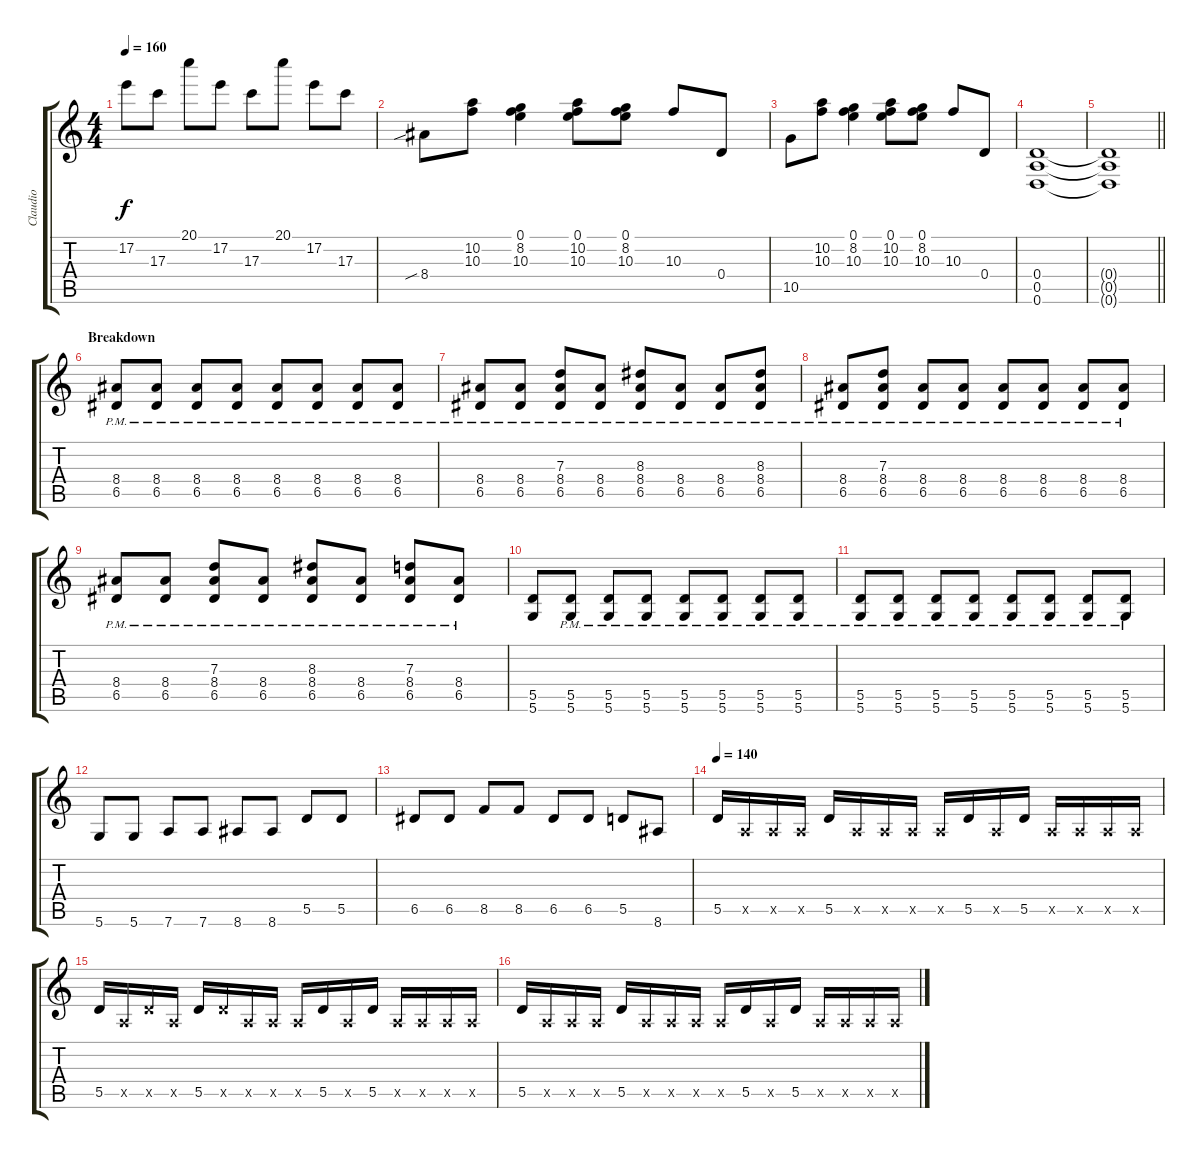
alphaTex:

\track ("Claudio" "Claudio") {instrument overdrivenguitar}
\staff {score tabs}
\tuning (E4 B3 G3 D3 A2 D2) {hide}
\ts (4 4)
\tempo 160
\clef g2
\ks c
17.2.8{dy f} 17.3.8 20.1.8 17.2.8 17.3.8 20.1.8 17.2.8 17.3.8 |
8.4{sib}.8 (10.2 10.3).8 (0.1 8.2 10.3).4 (0.1 10.2 10.3).8 (0.1 8.2 10.3).8 10.3.8 0.4.8 |
10.5.8 (10.2 10.3).8 (0.1 8.2 10.3).4 (0.1 10.2 10.3).8 (0.1 8.2 10.3).8 10.3.8 0.4.8 |
(0.4 0.5 0.6).1 |
\barLineRight lightlight
(0.4{t} 0.5{t} 0.6{t}).1 |
\section ("" "Breakdown")
(8.4{pm} 6.5{pm}).8{instrument overdrivenguitar} (8.4{pm} 6.5{pm}).8 (8.4{pm} 6.5{pm}).8 (8.4{pm} 6.5{pm}).8 (8.4{pm} 6.5{pm}).8 (8.4{pm} 6.5{pm}).8 (8.4{pm} 6.5{pm}).8 (8.4{pm} 6.5{pm}).8 |
(8.4{pm} 6.5{pm}).8 (8.4{pm} 6.5{pm}).8 (7.3 8.4{pm} 6.5{pm}).8 (8.4{pm} 6.5{pm}).8 (8.3 8.4{pm} 6.5{pm}).8 (8.4{pm} 6.5{pm}).8 (8.4{pm} 6.5{pm}).8 (8.3 8.4{pm} 6.5{pm}).8 |
(8.4{pm} 6.5{pm}).8 (7.3 8.4{pm} 6.5{pm}).8 (8.4{pm} 6.5{pm}).8 (8.4{pm} 6.5{pm}).8 (8.4{pm} 6.5{pm}).8 (8.4{pm} 6.5{pm}).8 (8.4{pm} 6.5{pm}).8 (8.4{pm} 6.5{pm}).8 |
(8.4{pm} 6.5{pm}).8 (8.4{pm} 6.5{pm}).8 (7.3 8.4{pm} 6.5{pm}).8 (8.4{pm} 6.5{pm}).8 (8.3 8.4{pm} 6.5{pm}).8 (8.4{pm} 6.5{pm}).8 (7.3 8.4{pm} 6.5{pm}).8 (8.4{pm} 6.5{pm}).8 |
(5.5 5.6).8 (5.5{pm} 5.6{pm}).8 (5.5{pm} 5.6{pm}).8 (5.5{pm} 5.6{pm}).8 (5.5{pm} 5.6{pm}).8 (5.5{pm} 5.6{pm}).8 (5.5{pm} 5.6{pm}).8 (5.5{pm} 5.6{pm}).8 |
(5.5{pm} 5.6{pm}).8 (5.5{pm} 5.6{pm}).8 (5.5{pm} 5.6{pm}).8 (5.5{pm} 5.6{pm}).8 (5.5{pm} 5.6{pm}).8 (5.5{pm} 5.6{pm}).8 (5.5{pm} 5.6{pm}).8 (5.5{pm} 5.6{pm}).8 |
5.6.8 5.6.8 7.6.8 7.6.8 8.6.8 8.6.8 5.5.8 5.5.8 |
6.5.8 6.5.8 8.5.8 8.5.8 6.5.8 6.5.8 5.5.8 8.6.8 |
\tempo 140
5.5.16 0.5{x}.16 0.5{x}.16 0.5{x}.16 5.5.16 0.5{x}.16 0.5{x}.16 0.5{x}.16 0.5{x}.16 5.5.16 0.5{x}.16 5.5.16 0.5{x}.16 0.5{x}.16 0.5{x}.16 0.5{x}.16 |
5.5.16 0.5{x}.16 5.5{x}.16 0.5{x}.16 5.5.16 5.5{x}.16 0.5{x}.16 0.5{x}.16 0.5{x}.16 5.5.16 0.5{x}.16 5.5.16 0.5{x}.16 0.5{x}.16 0.5{x}.16 0.5{x}.16 |
5.5.16 0.5{x}.16 0.5{x}.16 0.5{x}.16 5.5.16 0.5{x}.16 0.5{x}.16 0.5{x}.16 0.5{x}.16 5.5.16 0.5{x}.16 5.5.16 0.5{x}.16 0.5{x}.16 0.5{x}.16 0.5{x}.16
